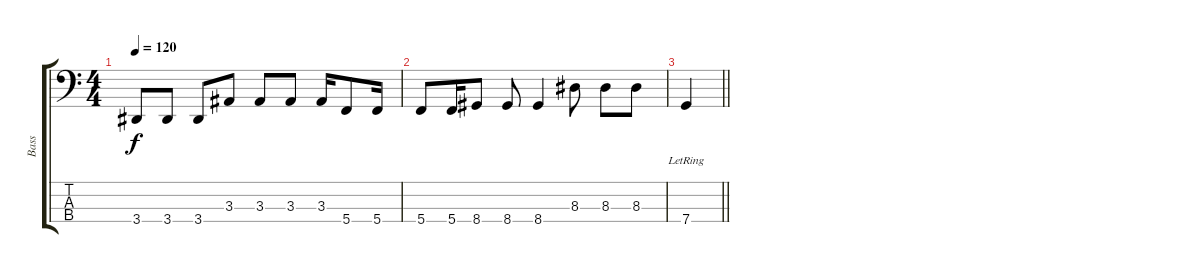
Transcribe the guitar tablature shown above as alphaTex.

\track ("Bass" "Bass") {instrument electricbassfinger}
\staff {score tabs}
\tuning (F2 C2 G1 C1) {hide}
\ts (4 4)
\tempo 120
\clef f4
\ks c
3.4.8{dy f} 3.4.8 3.4.8 3.3.8 3.3.8 3.3.8 3.3.16 5.4.8 5.4.16 |
5.4.8 5.4.16 8.4.8 8.4.8 8.4.4 8.3.8 8.3.8 8.3.8 |
\barLineRight lightlight
7.4{lr}.4
